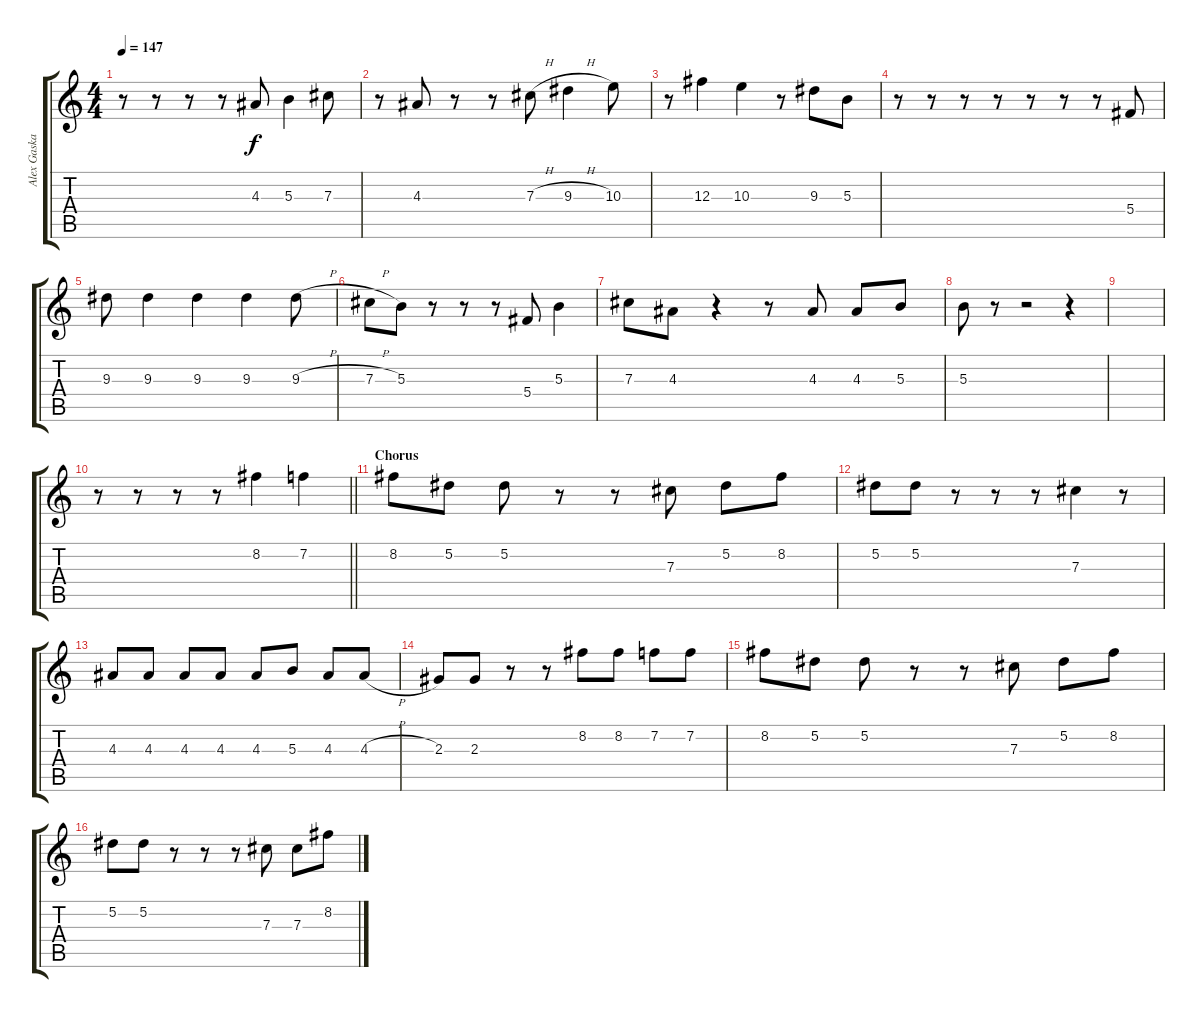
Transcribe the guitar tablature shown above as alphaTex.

\track ("Alex Gaskarth (Vocals)" "Alex Gaska") {instrument acousticguitarnylon}
\staff {score tabs}
\tuning (Eb4 Bb3 Gb3 Db3 Ab2 Eb2) {hide}
\ts (4 4)
\tempo 147
\clef g2
\ks c
r.8{dy f} r.8 r.8 r.8 4.3.8 5.3.4 7.3.8 |
r.8 4.3.8 r.8 r.8 7.3{h}.8 9.3{h}.4 10.3.8 |
r.8 12.3.4 10.3.4 r.8 9.3.8 5.3.8 |
r.8 r.8 r.8 r.8 r.8 r.8 r.8 5.4.8 |
9.3.8 9.3.4 9.3.4 9.3.4 9.3{h}.8 |
7.3{h}.8 5.3.8 r.8 r.8 r.8 5.4.8 5.3.4 |
7.3.8 4.3.8 r.4 r.8 4.3.8 4.3.8 5.3.8 |
5.3.8 r.8 r.2 r.4 |
|
\barLineRight lightlight
r.8 r.8 r.8 r.8 8.2.4 7.2.4 |
\section ("" "Chorus")
8.2.8 5.2.8 5.2.8 r.8 r.8 7.3.8 5.2.8 8.2.8 |
5.2.8 5.2.8 r.8 r.8 r.8 7.3.4 r.8 |
4.3.8 4.3.8 4.3.8 4.3.8 4.3.8 5.3.8 4.3.8 4.3{h}.8 |
2.3.8 2.3.8 r.8 r.8 8.2.8 8.2.8 7.2.8 7.2.8 |
8.2.8 5.2.8 5.2.8 r.8 r.8 7.3.8 5.2.8 8.2.8 |
5.2.8 5.2.8 r.8 r.8 r.8 7.3.8 7.3.8 8.2.8
